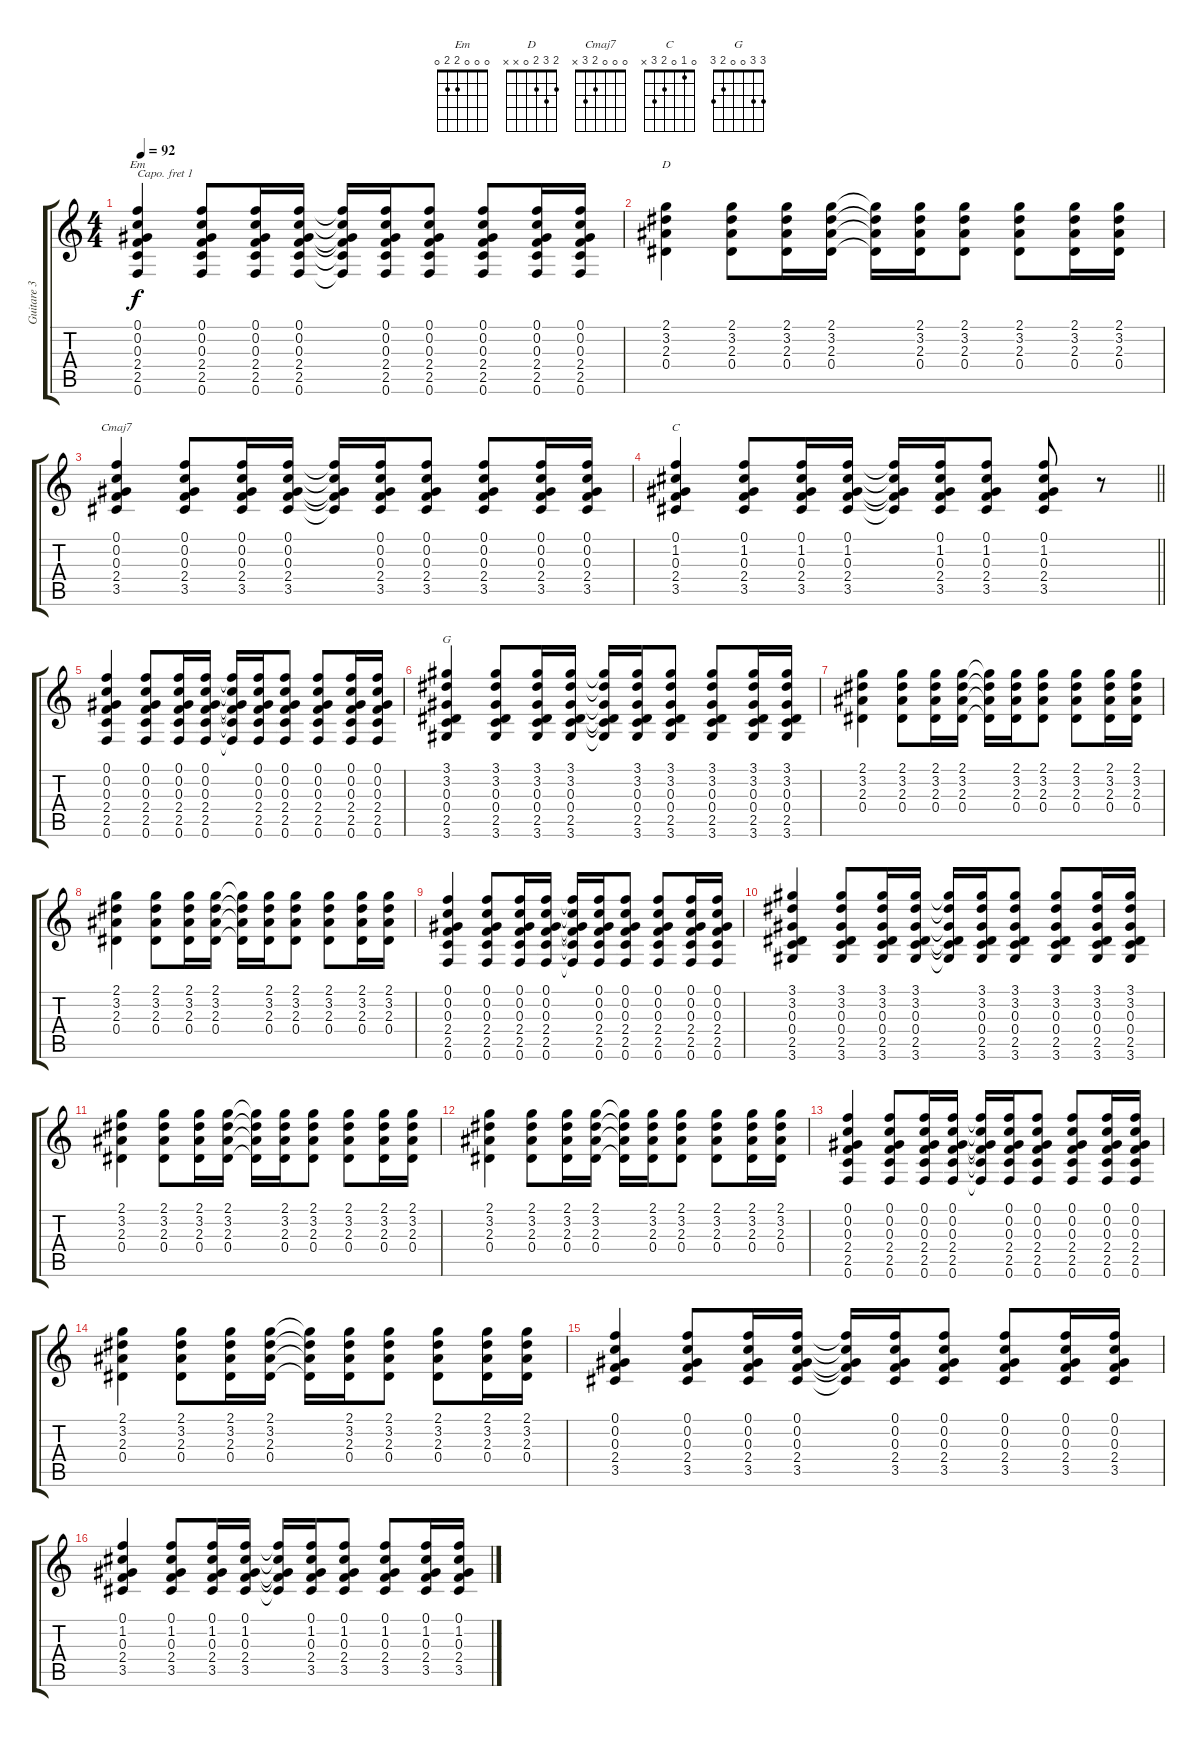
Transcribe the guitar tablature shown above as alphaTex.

\track ("Guitare 3" "Guitare 3") {instrument acousticguitarsteel}
\staff {score tabs}
\capo 1
\tuning (E4 B3 G3 D3 A2 E2) {hide}
\chord ("Em" 0 0 0 2 2 0)
\chord ("D" 2 3 2 0 x x)
\chord ("Cmaj7" 0 0 0 2 3 x)
\chord ("C" 0 1 0 2 3 x)
\chord ("G" 3 3 0 0 2 3)
\ts (4 4)
\tempo 92
\clef g2
\ks c
(0.1 0.2 0.3 2.4 2.5 0.6).4{ch "Em" dy f} (0.1 0.2 0.3 2.4 2.5 0.6).8 (0.1 0.2 0.3 2.4 2.5 0.6).16 (0.1 0.2 0.3 2.4 2.5 0.6).16 (0.1{t} 0.2{t} 0.3{t} 2.4{t} 2.5{t} 0.6{t}).16 (0.1 0.2 0.3 2.4 2.5 0.6).16 (0.1 0.2 0.3 2.4 2.5 0.6).8 (0.1 0.2 0.3 2.4 2.5 0.6).8 (0.1 0.2 0.3 2.4 2.5 0.6).16 (0.1 0.2 0.3 2.4 2.5 0.6).16 |
(2.1 3.2 2.3 0.4).4{ch "D"} (2.1 3.2 2.3 0.4).8 (2.1 3.2 2.3 0.4).16 (2.1 3.2 2.3 0.4).16 (2.1{t} 3.2{t} 2.3{t} 0.4{t}).16 (2.1 3.2 2.3 0.4).16 (2.1 3.2 2.3 0.4).8 (2.1 3.2 2.3 0.4).8 (2.1 3.2 2.3 0.4).16 (2.1 3.2 2.3 0.4).16 |
(0.1 0.2 0.3 2.4 3.5).4{ch "Cmaj7"} (0.1 0.2 0.3 2.4 3.5).8 (0.1 0.2 0.3 2.4 3.5).16 (0.1 0.2 0.3 2.4 3.5).16 (0.1{t} 0.2{t} 0.3{t} 2.4{t} 3.5{t}).16 (0.1 0.2 0.3 2.4 3.5).16 (0.1 0.2 0.3 2.4 3.5).8 (0.1 0.2 0.3 2.4 3.5).8 (0.1 0.2 0.3 2.4 3.5).16 (0.1 0.2 0.3 2.4 3.5).16 |
\barLineRight lightlight
(0.1 1.2 0.3 2.4 3.5).4{ch "C"} (0.1 1.2 0.3 2.4 3.5).8 (0.1 1.2 0.3 2.4 3.5).16 (0.1 1.2 0.3 2.4 3.5).16 (0.1{t} 1.2{t} 0.3{t} 2.4{t} 3.5{t}).16 (0.1 1.2 0.3 2.4 3.5).16 (0.1 1.2 0.3 2.4 3.5).8 (0.1 1.2 0.3 2.4 3.5).8 r.8 |
(0.1 0.2 0.3 2.4 2.5 0.6).4 (0.1 0.2 0.3 2.4 2.5 0.6).8 (0.1 0.2 0.3 2.4 2.5 0.6).16 (0.1 0.2 0.3 2.4 2.5 0.6).16 (0.1{t} 0.2{t} 0.3{t} 2.4{t} 2.5{t} 0.6{t}).16 (0.1 0.2 0.3 2.4 2.5 0.6).16 (0.1 0.2 0.3 2.4 2.5 0.6).8 (0.1 0.2 0.3 2.4 2.5 0.6).8 (0.1 0.2 0.3 2.4 2.5 0.6).16 (0.1 0.2 0.3 2.4 2.5 0.6).16 |
(3.1 3.2 0.3 0.4 2.5 3.6).4{ch "G"} (3.1 3.2 0.3 0.4 2.5 3.6).8 (3.1 3.2 0.3 0.4 2.5 3.6).16 (3.1 3.2 0.3 0.4 2.5 3.6).16 (3.1{t} 3.2{t} 0.3{t} 0.4{t} 2.5{t} 3.6{t}).16 (3.1 3.2 0.3 0.4 2.5 3.6).16 (3.1 3.2 0.3 0.4 2.5 3.6).8 (3.1 3.2 0.3 0.4 2.5 3.6).8 (3.1 3.2 0.3 0.4 2.5 3.6).16 (3.1 3.2 0.3 0.4 2.5 3.6).16 |
(2.1 3.2 2.3 0.4).4 (2.1 3.2 2.3 0.4).8 (2.1 3.2 2.3 0.4).16 (2.1 3.2 2.3 0.4).16 (2.1{t} 3.2{t} 2.3{t} 0.4{t}).16 (2.1 3.2 2.3 0.4).16 (2.1 3.2 2.3 0.4).8 (2.1 3.2 2.3 0.4).8 (2.1 3.2 2.3 0.4).16 (2.1 3.2 2.3 0.4).16 |
(2.1 3.2 2.3 0.4).4 (2.1 3.2 2.3 0.4).8 (2.1 3.2 2.3 0.4).16 (2.1 3.2 2.3 0.4).16 (2.1{t} 3.2{t} 2.3{t} 0.4{t}).16 (2.1 3.2 2.3 0.4).16 (2.1 3.2 2.3 0.4).8 (2.1 3.2 2.3 0.4).8 (2.1 3.2 2.3 0.4).16 (2.1 3.2 2.3 0.4).16 |
(0.1 0.2 0.3 2.4 2.5 0.6).4 (0.1 0.2 0.3 2.4 2.5 0.6).8 (0.1 0.2 0.3 2.4 2.5 0.6).16 (0.1 0.2 0.3 2.4 2.5 0.6).16 (0.1{t} 0.2{t} 0.3{t} 2.4{t} 2.5{t} 0.6{t}).16 (0.1 0.2 0.3 2.4 2.5 0.6).16 (0.1 0.2 0.3 2.4 2.5 0.6).8 (0.1 0.2 0.3 2.4 2.5 0.6).8 (0.1 0.2 0.3 2.4 2.5 0.6).16 (0.1 0.2 0.3 2.4 2.5 0.6).16 |
(3.1 3.2 0.3 0.4 2.5 3.6).4 (3.1 3.2 0.3 0.4 2.5 3.6).8 (3.1 3.2 0.3 0.4 2.5 3.6).16 (3.1 3.2 0.3 0.4 2.5 3.6).16 (3.1{t} 3.2{t} 0.3{t} 0.4{t} 2.5{t} 3.6{t}).16 (3.1 3.2 0.3 0.4 2.5 3.6).16 (3.1 3.2 0.3 0.4 2.5 3.6).8 (3.1 3.2 0.3 0.4 2.5 3.6).8 (3.1 3.2 0.3 0.4 2.5 3.6).16 (3.1 3.2 0.3 0.4 2.5 3.6).16 |
(2.1 3.2 2.3 0.4).4 (2.1 3.2 2.3 0.4).8 (2.1 3.2 2.3 0.4).16 (2.1 3.2 2.3 0.4).16 (2.1{t} 3.2{t} 2.3{t} 0.4{t}).16 (2.1 3.2 2.3 0.4).16 (2.1 3.2 2.3 0.4).8 (2.1 3.2 2.3 0.4).8 (2.1 3.2 2.3 0.4).16 (2.1 3.2 2.3 0.4).16 |
(2.1 3.2 2.3 0.4).4 (2.1 3.2 2.3 0.4).8 (2.1 3.2 2.3 0.4).16 (2.1 3.2 2.3 0.4).16 (2.1{t} 3.2{t} 2.3{t} 0.4{t}).16 (2.1 3.2 2.3 0.4).16 (2.1 3.2 2.3 0.4).8 (2.1 3.2 2.3 0.4).8 (2.1 3.2 2.3 0.4).16 (2.1 3.2 2.3 0.4).16 |
(0.1 0.2 0.3 2.4 2.5 0.6).4 (0.1 0.2 0.3 2.4 2.5 0.6).8 (0.1 0.2 0.3 2.4 2.5 0.6).16 (0.1 0.2 0.3 2.4 2.5 0.6).16 (0.1{t} 0.2{t} 0.3{t} 2.4{t} 2.5{t} 0.6{t}).16 (0.1 0.2 0.3 2.4 2.5 0.6).16 (0.1 0.2 0.3 2.4 2.5 0.6).8 (0.1 0.2 0.3 2.4 2.5 0.6).8 (0.1 0.2 0.3 2.4 2.5 0.6).16 (0.1 0.2 0.3 2.4 2.5 0.6).16 |
(2.1 3.2 2.3 0.4).4 (2.1 3.2 2.3 0.4).8 (2.1 3.2 2.3 0.4).16 (2.1 3.2 2.3 0.4).16 (2.1{t} 3.2{t} 2.3{t} 0.4{t}).16 (2.1 3.2 2.3 0.4).16 (2.1 3.2 2.3 0.4).8 (2.1 3.2 2.3 0.4).8 (2.1 3.2 2.3 0.4).16 (2.1 3.2 2.3 0.4).16 |
(0.1 0.2 0.3 2.4 3.5).4 (0.1 0.2 0.3 2.4 3.5).8 (0.1 0.2 0.3 2.4 3.5).16 (0.1 0.2 0.3 2.4 3.5).16 (0.1{t} 0.2{t} 0.3{t} 2.4{t} 3.5{t}).16 (0.1 0.2 0.3 2.4 3.5).16 (0.1 0.2 0.3 2.4 3.5).8 (0.1 0.2 0.3 2.4 3.5).8 (0.1 0.2 0.3 2.4 3.5).16 (0.1 0.2 0.3 2.4 3.5).16 |
(0.1 1.2 0.3 2.4 3.5).4 (0.1 1.2 0.3 2.4 3.5).8 (0.1 1.2 0.3 2.4 3.5).16 (0.1 1.2 0.3 2.4 3.5).16 (0.1{t} 1.2{t} 0.3{t} 2.4{t} 3.5{t}).16 (0.1 1.2 0.3 2.4 3.5).16 (0.1 1.2 0.3 2.4 3.5).8 (0.1 1.2 0.3 2.4 3.5).8 (0.1 1.2 0.3 2.4 3.5).16 (0.1 1.2 0.3 2.4 3.5).16
